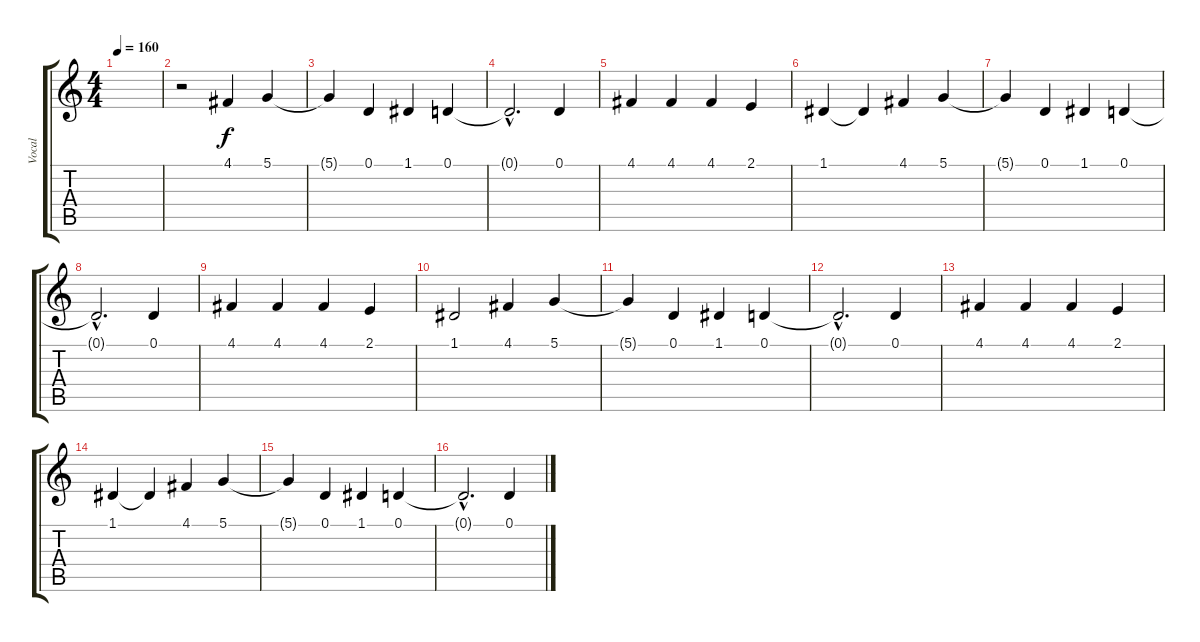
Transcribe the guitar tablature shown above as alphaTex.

\track ("Vocal" "Vocal") {instrument lead1square}
\staff {score tabs}
\tuning (D4 A3 F3 C3 G2 D2) {hide}
\ts (4 4)
\tempo 160
\clef g2
\ks c
|
r.2 4.1.4 5.1.4 |
5.1{t}.4 0.1.4 1.1.4 0.1.4 |
0.1{hac t}.2{d} 0.1.4 |
4.1.4 4.1.4 4.1.4 2.1.4 |
1.1.4 1.1{t}.4 4.1.4 5.1.4 |
5.1{t}.4 0.1.4 1.1.4 0.1.4 |
0.1{hac t}.2{d} 0.1.4 |
4.1.4 4.1.4 4.1.4 2.1.4 |
1.1.2 4.1.4 5.1.4 |
5.1{t}.4 0.1.4 1.1.4 0.1.4 |
0.1{hac t}.2{d} 0.1.4 |
4.1.4 4.1.4 4.1.4 2.1.4 |
1.1.4 1.1{t}.4 4.1.4 5.1.4 |
5.1{t}.4 0.1.4 1.1.4 0.1.4 |
0.1{hac t}.2{d} 0.1.4
